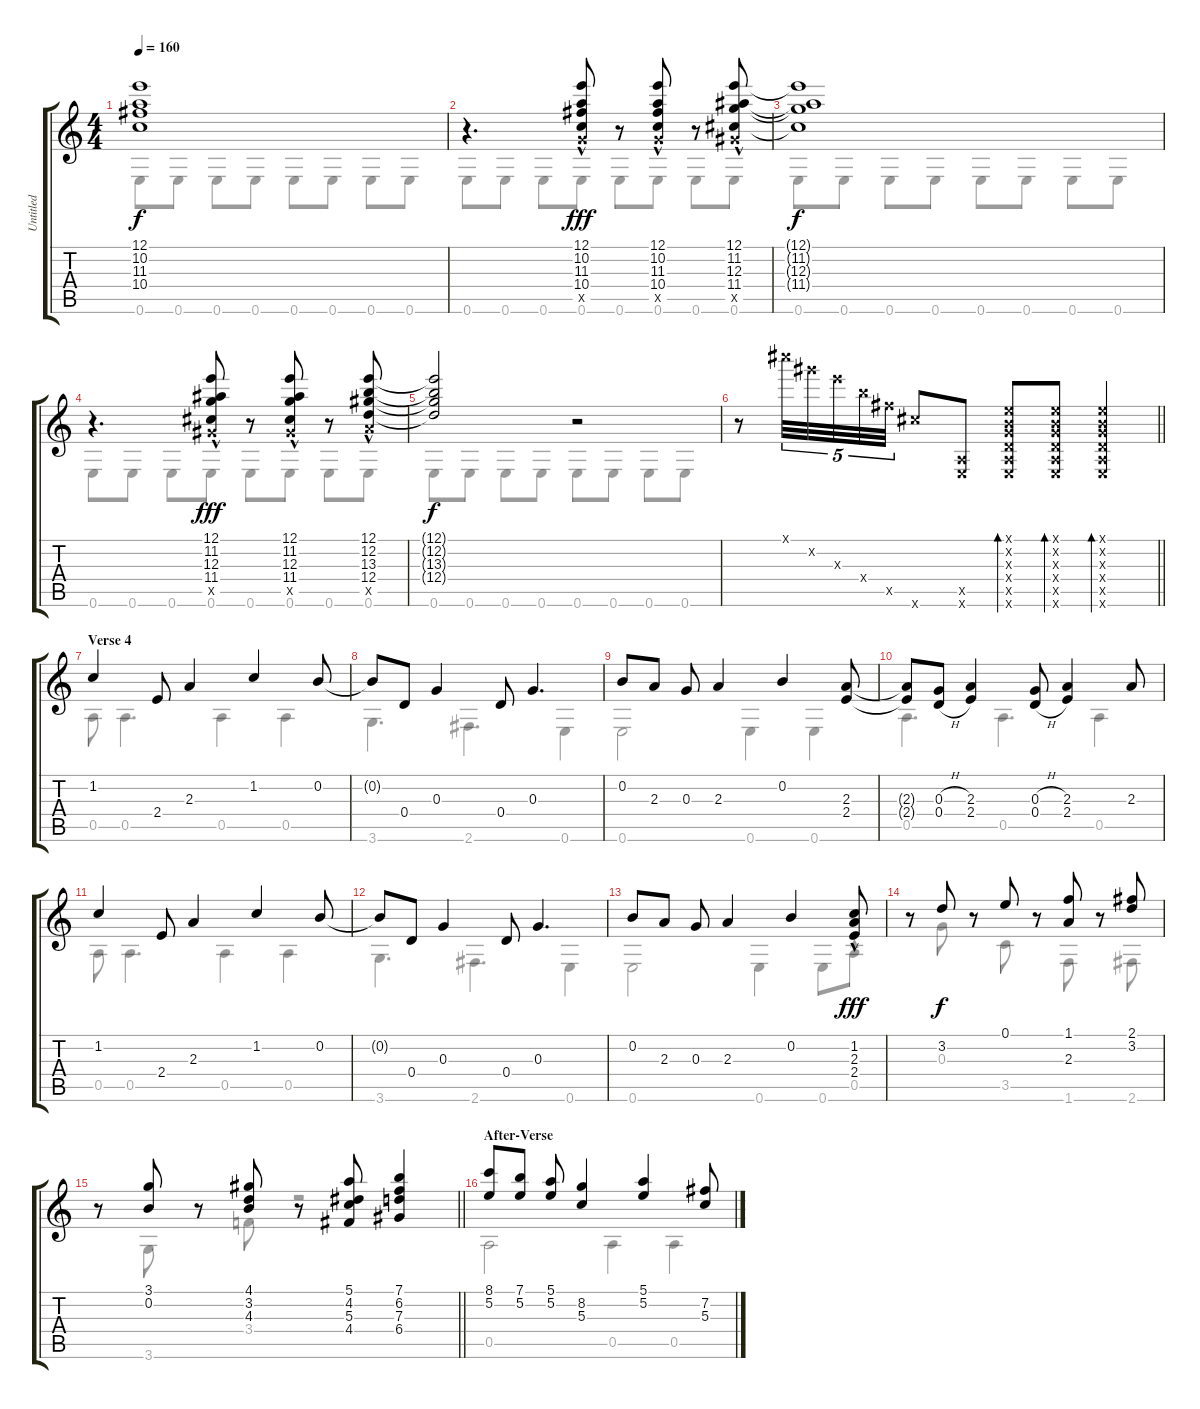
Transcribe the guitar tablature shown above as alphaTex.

\track ("Untitled" "Untitled") {instrument acousticguitarnylon}
\staff {score tabs}
\tuning (E4 B3 G3 D3 A2 E2) {hide}
\voice
\ts (4 4)
\tempo 160
\clef g2
\ks c
(12.1{t} 10.2{t} 11.3{t} 10.4{t}).1{dy f} |
r.4{d} (12.1{hac} 10.2{hac} 11.3{hac} 10.4{hac} 10.5{x}).8{dy fff} r.8 (12.1{hac} 10.2{hac} 11.3{hac} 10.4{hac} 10.5{x}).8 r.8 (12.1{hac} 11.2{hac} 12.3{hac} 11.4{hac} 11.5{x}).8 |
(12.1{t} 11.2{t} 12.3{t} 11.4{t}).1{dy f} |
r.4{d} (12.1{hac} 11.2{hac} 12.3{hac} 11.4{hac} 11.5{x}).8{dy fff} r.8 (12.1{hac} 11.2{hac} 12.3{hac} 11.4{hac} 11.5{x}).8 r.8 (12.1 12.2{hac} 13.3{hac} 12.4{hac} 12.5{x}).8 |
(12.1{t} 12.2{t} 13.3{t} 12.4{t}).2{dy f} r.2 |
\barLineRight lightlight
r.8 21.1{x}.32{tu (5 4)} 21.2{x}.32{tu (5 4)} 21.3{x}.32{tu (5 4)} 21.4{x}.32{tu (5 4)} 21.5{x}.32{tu (5 4)} 21.6{x}.8 (0.5{x} 0.6{x}).8 (0.1{x} 0.2{x} 0.3{x} 0.4{x} 0.5{x} 0.6{x}).8{bd 60} (0.1{x} 0.2{x} 0.3{x} 0.4{x} 0.5{x} 0.6{x}).8{bd 60} (0.1{x} 0.2{x} 0.3{x} 0.4{x} 0.5{x} 0.6{x}).4{bd 60} |
\section ("" "Verse 4")
1.2.4 2.4.8 2.3.4 1.2.4 0.2.8 |
0.2{t}.8 0.4.8 0.3.4 0.4.8 0.3.4{d} |
0.2.8 2.3.8 0.3.8 2.3.4 0.2.4 (2.3 2.4).8 |
(2.3{t} 2.4{t}).8 (0.3{h} 0.4{h}).8 (2.3 2.4).4 (0.3{h} 0.4{h}).8 (2.3 2.4).4 2.3.8 |
1.2.4 2.4.8 2.3.4 1.2.4 0.2.8 |
0.2{t}.8 0.4.8 0.3.4 0.4.8 0.3.4{d} |
0.2.8 2.3.8 0.3.8 2.3.4 0.2.4 (1.2{hac} 2.3{hac} 2.4{hac}).8{dy fff} |
r.8 3.2.8{dy f} r.8 0.1.8 r.8 (1.1 2.3).8 r.8 (2.1 3.2).8 |
\barLineRight lightlight
r.8 (3.1 0.2).8 r.8 (4.1 3.2 4.3).8 r.8 (5.1 4.2 5.3 4.4).8 (7.1 6.2 7.3 6.4).4 |
\section ("" "After-Verse")
(8.1 5.2).8 (7.1 5.2).8 (5.1 5.2).8 (8.2 5.3).4 (5.1 5.2).4 (7.2 5.3).8
\voice
\clef g2
\ottava regular
\simile none
\ks c
0.6.8{dy f} 0.6.8 0.6.8 0.6.8 0.6.8 0.6.8 0.6.8 0.6.8 |
0.6.8 0.6.8 0.6.8 0.6.8 0.6.8 0.6.8 0.6.8 0.6.8 |
0.6.8 0.6.8 0.6.8 0.6.8 0.6.8 0.6.8 0.6.8 0.6.8 |
0.6.8 0.6.8 0.6.8 0.6.8 0.6.8 0.6.8 0.6.8 0.6.8 |
0.6.8 0.6.8 0.6.8 0.6.8 0.6.8 0.6.8 0.6.8 0.6.8 |
\barLineRight lightlight
|
0.5.8 0.5.4{d} 0.5.4 0.5.4 |
3.6.4{d} 2.6.4{d} 0.6.4 |
0.6.2 0.6.4 0.6.4 |
0.5.4{d} 0.5.4{d} 0.5.4 |
0.5.8 0.5.4{d} 0.5.4 0.5.4 |
3.6.4{d} 2.6.4{d} 0.6.4 |
0.6.2 0.6.4 0.6.8 0.5{hac}.8{dy fff} |
r.8 0.3.8{dy f} r.8 3.5.8 r.8 1.6.8 r.8 2.6.8 |
\barLineRight lightlight
r.8 3.6.8 r.8 3.4.8 r.2 |
0.5.2 0.5.4 0.5.4
